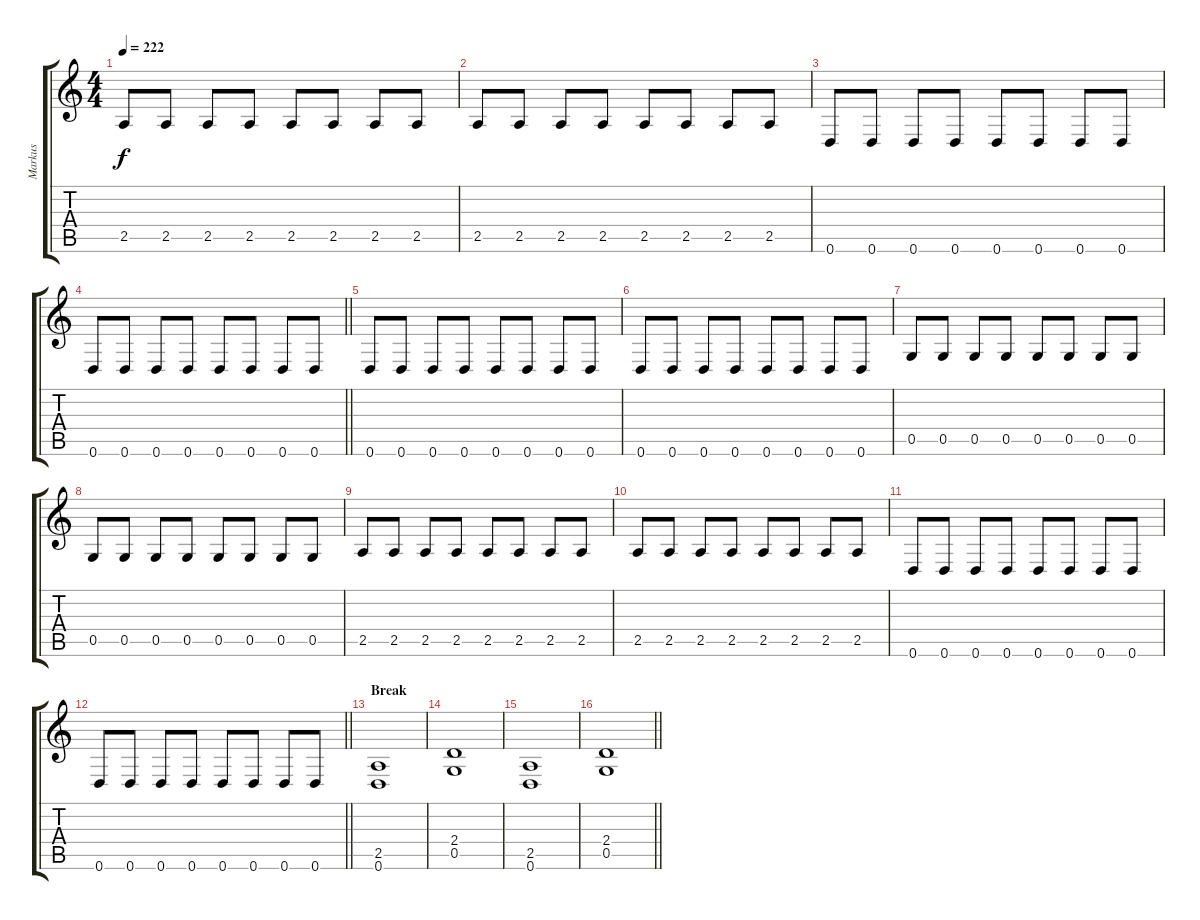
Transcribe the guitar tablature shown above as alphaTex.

\track ("Markus" "Markus") {instrument distortionguitar}
\staff {score tabs}
\tuning (D4 A3 F3 C3 G2 D2) {hide}
\ts (4 4)
\tempo 222
\clef g2
\ks c
2.5.8{dy f} 2.5.8 2.5.8 2.5.8 2.5.8 2.5.8 2.5.8 2.5.8 |
2.5.8 2.5.8 2.5.8 2.5.8 2.5.8 2.5.8 2.5.8 2.5.8 |
0.6.8 0.6.8 0.6.8 0.6.8 0.6.8 0.6.8 0.6.8 0.6.8 |
\barLineRight lightlight
0.6.8 0.6.8 0.6.8 0.6.8 0.6.8 0.6.8 0.6.8 0.6.8 |
\section ("" "")
0.6.8 0.6.8 0.6.8 0.6.8 0.6.8 0.6.8 0.6.8 0.6.8 |
0.6.8 0.6.8 0.6.8 0.6.8 0.6.8 0.6.8 0.6.8 0.6.8 |
0.5.8 0.5.8 0.5.8 0.5.8 0.5.8 0.5.8 0.5.8 0.5.8 |
0.5.8 0.5.8 0.5.8 0.5.8 0.5.8 0.5.8 0.5.8 0.5.8 |
2.5.8 2.5.8 2.5.8 2.5.8 2.5.8 2.5.8 2.5.8 2.5.8 |
2.5.8 2.5.8 2.5.8 2.5.8 2.5.8 2.5.8 2.5.8 2.5.8 |
0.6.8 0.6.8 0.6.8 0.6.8 0.6.8 0.6.8 0.6.8 0.6.8 |
\barLineRight lightlight
0.6.8 0.6.8 0.6.8 0.6.8 0.6.8 0.6.8 0.6.8 0.6.8 |
\section ("" "Break")
(2.5 0.6).1 |
(2.4 0.5).1 |
(2.5 0.6).1 |
\barLineRight lightlight
(2.4 0.5).1
